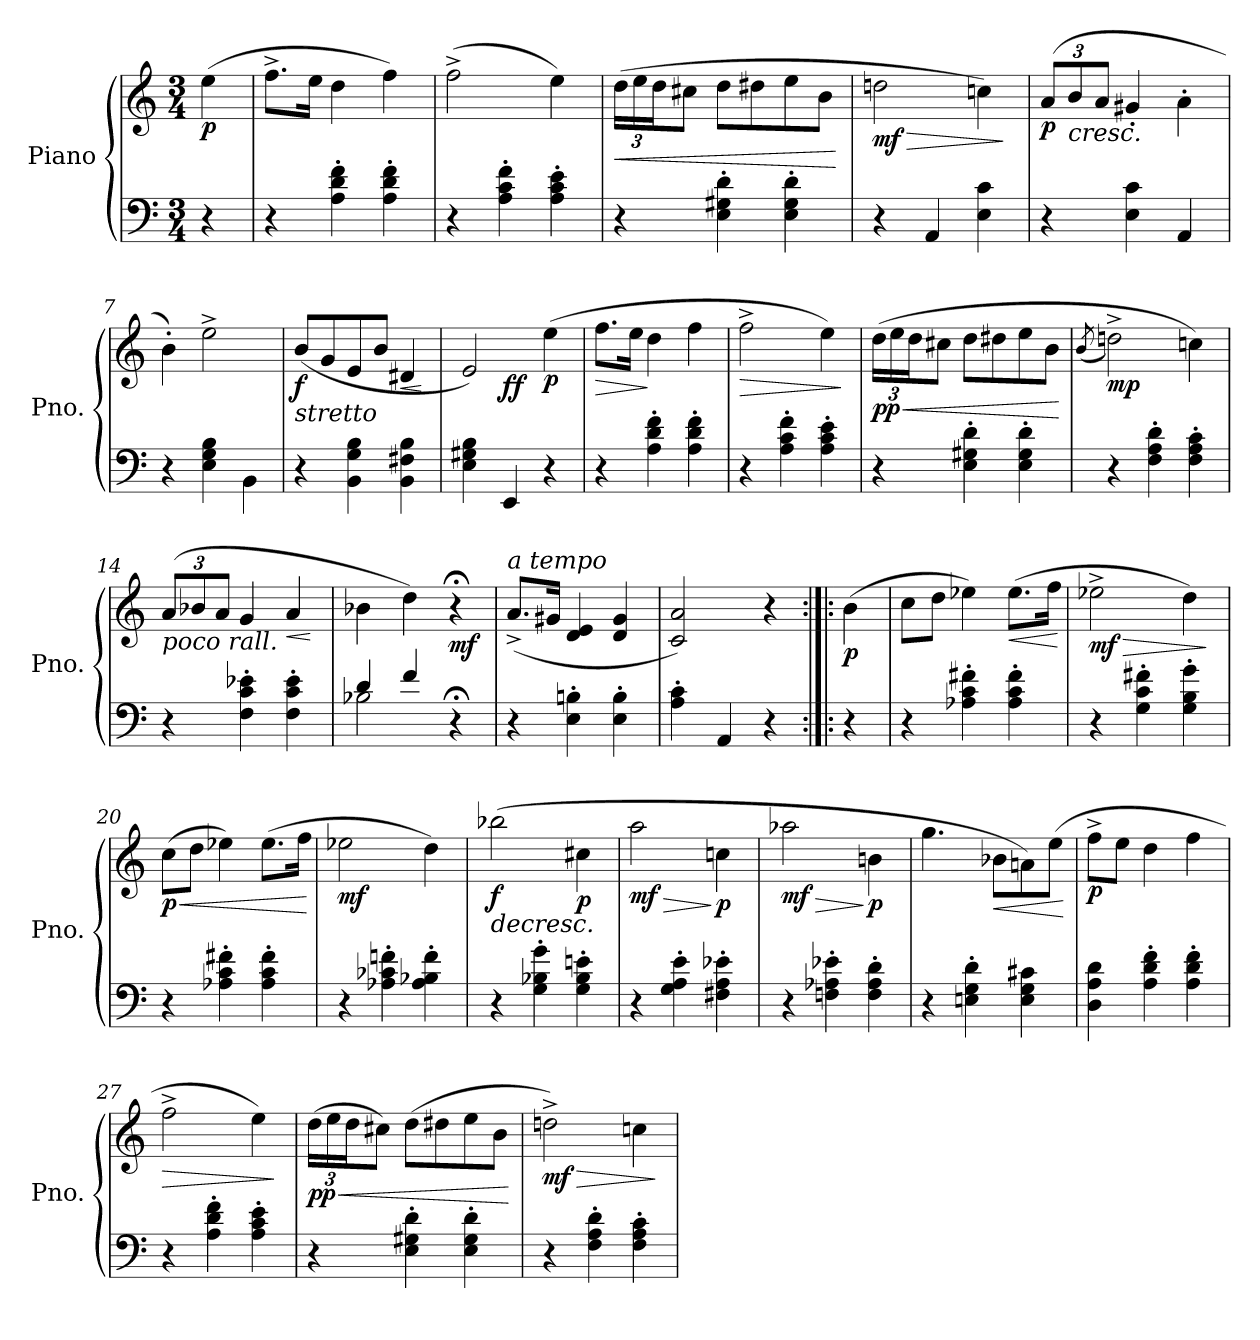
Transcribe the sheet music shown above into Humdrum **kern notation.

**kern	**kern	**dynam
*part1	*part1	*part1
*staff2	*staff1	*staff1/2
*I"Piano	*	*
*I'Pno.	*	*
*clefF4	*clefG2	*
*k[]	*k[]	*
*M3/4	*M3/4	*
=1	=1	=1
!	!	!LO:DY:b
4r	(>4ee\	p
=2	=2	=2
4r	8.ff^\L	.
.	16ee\Jk	.
4A\' 4d\' 4f\'	4dd\	.
4A\' 4d\' 4f\'	4ff\)	.
=3	=3	=3
4r	(>2ff^\	.
4A\' 4c\' 4f\'	.	.
4A\' 4c\' 4e\'	4ee\)	.
=4	=4	=4
*	*Xbrackettup	*
!	!	!LO:HP:b
4r	(>24dd\LL	<
.	24ee\	.
.	24dd\J	.
.	8cc#X\J	.
4E\' 4G#X\' 4d\'	8dd\L	.
.	8dd#X\	.
4E\' 4G#\' 4d\'	8ee\	.
.	8b\J	.
.	.	[
=5	=5	=5
!	!	!LO:HP:b
!	!	!LO:DY:n=1:b
4r	2ddn\	> mf
4AA/	.	.
4E\ 4c\	4ccn\)	.
.	.	]
=6	=6	=6
*	*brackettup	*
!	!	!LO:DY:b
4r	(>12a/L	p
!	!LO:TX:b:i:t=cresc.	!
.	12b/	.
.	12a/J	.
4E\ 4c\	4g#X'/	.
4AA/	4a'\	.
=7	=7	=7
4r	4b'\)	.
4E\ 4G\ 4B\	2ee^\	.
4BB\	.	.
!!LO:LB:g=z
=8	=8	=8
!	!LO:TX:b:i:t=stretto	!
!	!	!LO:DY:b
4r	(>8b/L	f
.	8g/	.
4BB\ 4G\ 4B\	8e/	.
.	8b/J	.
!	!	!LO:HP:b
4BB\ 4F#X\ 4B\	4d#X/	<
.	.	[
=9	=9	=9
*	*^	*
4E\ 4G#X\ 4B\	2e/)	4ryy	.
!	!	!	!LO:DY:b
4EE/	.	2ryy	ff
!	!	!	!LO:DY:b
4r	(>4ee\	.	p
=10	=10	=10	=10
!	!	!	!LO:HP:b
*	*v	*v	*
4r	8.ff\L	>
.	16ee\Jk	.
4A\' 4d\' 4f\'	4dd\	]
4A\' 4d\' 4f\'	4ff\	.
=11	=11	=11
!	!	!LO:HP:b
4r	2ff^\	>
4A\' 4c\' 4f\'	.	.
4A\' 4c\' 4e\'	4ee\)	.
.	.	]
=12	=12	=12
*	*Xbrackettup	*
!	!	!LO:HP:b
!	!	!LO:DY:n=1:b
4r	(>24dd\LL	< pp
.	24ee\	.
.	24dd\J	.
.	8cc#X\J	.
4E\' 4G#X\' 4d\'	8dd\L	.
.	8dd#X\	.
4E\' 4G#\' 4d\'	8ee\	.
.	8b\J	.
.	.	[
=13	=13	=13
.	(<8qb/	.
!	!	!LO:DY:b
4r	2ddn^\)	mp
4F\' 4A\' 4d\'	.	.
4F\' 4A\' 4c\'	4ccn\)	.
=14	=14	=14
*	*brackettup	*
!	!LO:TX:b:i:t=poco rall.	!
4r	(>12a/L	.
.	12b-X/	.
.	12a/J	.
4F\' 4c\' 4e-X\'	4g/	.
!	!	!LO:HP:b
4F\' 4c\' 4e-\'	4a/	<
.	.	[
=15	=15	=15
*^	*	*
4d/	2B-X\	4b-X\	.
4f/	.	4dd\)	.
!	!	!	!LO:DY:b
4r;<	4ryy	4r;<	mf
!!LO:LB:g=z
=16	=16	=16	=16
!	!	!LO:TX:a:i:t=a tempo	!
*v	*v	*	*
4r	(>8.a^/L	.
.	16g#X/Jk	.
4E\' 4Bn\'	4d/ 4e/	.
4E\' 4B\'	4d/ 4g#/	.
=17	=17	=17
4A\' 4c\'	2c/ 2a/)	.
4AA/	.	.
4r	4r	.
=17X1:|!|:	=17X1:|!|:	=17X1:|!|:
!	!	!LO:DY:b
4r	(>4b\	p
=18	=18	=18
4r	8cc\L	.
.	8dd\J	.
4A-X\' 4c\' 4f#X\'	4ee-X\)	.
!	!	!LO:HP:b
4A-\' 4c\' 4f#\'	(>8.ee-\L	<
.	16ff\Jk	.
.	.	[
=19	=19	=19
!	!	!LO:HP:b
!	!	!LO:DY:n=1:b
4r	2ee-X^\	> mf
4G\' 4c\' 4f#X\'	.	.
4G\' 4B\' 4g\'	4dd\)	.
.	.	]
=20	=20	=20
!	!	!LO:HP:b
!	!	!LO:DY:n=1:b
4r	(>8cc\L	< p
.	8dd\J	.
4A-X\' 4c\' 4f#X\'	4ee-X\)	.
4A-\' 4c\' 4f#\'	(>8.ee-\L	.
.	16ff\Jk	.
.	.	[
=21	=21	=21
!	!	!LO:DY:b
4r	2ee-X\	mf
4A-X\' 4c-X\' 4fn\'	.	.
4A-\' 4B-X\' 4f\'	4dd\)	.
=22	=22	=22
!	!	!LO:HP:b
!	!	!LO:DY:n=1:b
4r	(>2bb-X\	> f
4G\' 4B-X\' 4g\'	.	.
!	!	!LO:DY:n=2:b
4G\' 4B-\' 4en\'	4cc#X\	p
.	.	]
!!LO:LB:g=z
=23	=23	=23
!	!	!LO:HP:b
!	!	!LO:DY:n=1:b
4r	2aa\	> mf
4G\' 4A\' 4e\'	.	.
!	!	!LO:DY:n=2:b
4F#X\' 4A\' 4e-X\'	4ccn\	] p
=24	=24	=24
!	!	!LO:HP:b
!	!	!LO:DY:n=1:b
4r	2aa-X\	> mf
4Fn\' 4A-X\' 4e-X\'	.	.
!	!	!LO:DY:n=2:b
4F\' 4A-\' 4d\'	4bn\	] p
=25	=25	=25
4r	4.gg\	.
4En\' 4G\' 4d\'	.	.
!	!	!LO:HP:b
.	8b-X\L	<
4E\ 4G\ 4c#X\	8an\)	.
.	(>8ee\J	.
.	.	[
=26	=26	=26
!	!	!LO:DY:b
4D\ 4A\ 4d\	8ff^\L	p
.	8ee\J	.
4A\' 4d\' 4f\'	4dd\	.
4A\' 4d\' 4f\'	4ff\	.
=27	=27	=27
!	!	!LO:HP:b
4r	2ff^\	>
4A\' 4d\' 4f\'	.	.
4A\' 4c\' 4e\'	4ee\)	.
.	.	]
=28	=28	=28
*	*Xbrackettup	*
!	!	!LO:HP:b
!	!	!LO:DY:n=1:b
4r	(>24dd\LL	< pp
.	24ee\	.
.	24dd\J	.
.	8cc#X\J)	.
4E\' 4G#X\' 4d\'	(>8dd\L	.
.	8dd#X\	.
4E\' 4G#\' 4d\'	8ee\	.
.	8b\J	.
.	.	[
=29	=29	=29
!	!	!LO:HP:b
!	!	!LO:DY:n=1:b
4r	2ddn^\)	> mf
4F\' 4A\' 4d\'	.	.
4F\' 4A\' 4c\'	4ccn\	.
.	.	]
=	=	=
*-	*-	*-
